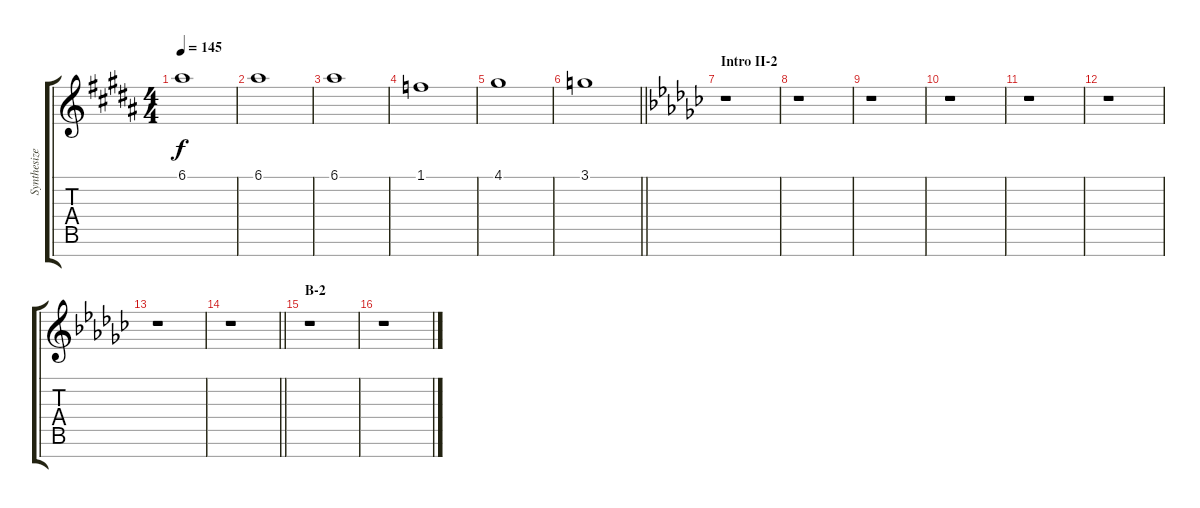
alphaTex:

\track ("Synthesizer III" "Synthesize") {instrument fx5brightness}
\staff {score tabs}
\tuning (E5 B4 G4 D4 A3 E3 B2) {hide}
\ts (4 4)
\tempo 145
\clef g2
\ks b
6.1.1{dy f} |
6.1.1 |
6.1.1 |
1.1.1 |
4.1.1 |
\barLineRight lightlight
3.1.1 |
\section ("" "Intro II-2")
\ks gb
r.1 |
r.1 |
r.1 |
r.1 |
r.1 |
r.1 |
r.1 |
\barLineRight lightlight
r.1 |
\section ("" "B-2")
r.1 |
r.1
